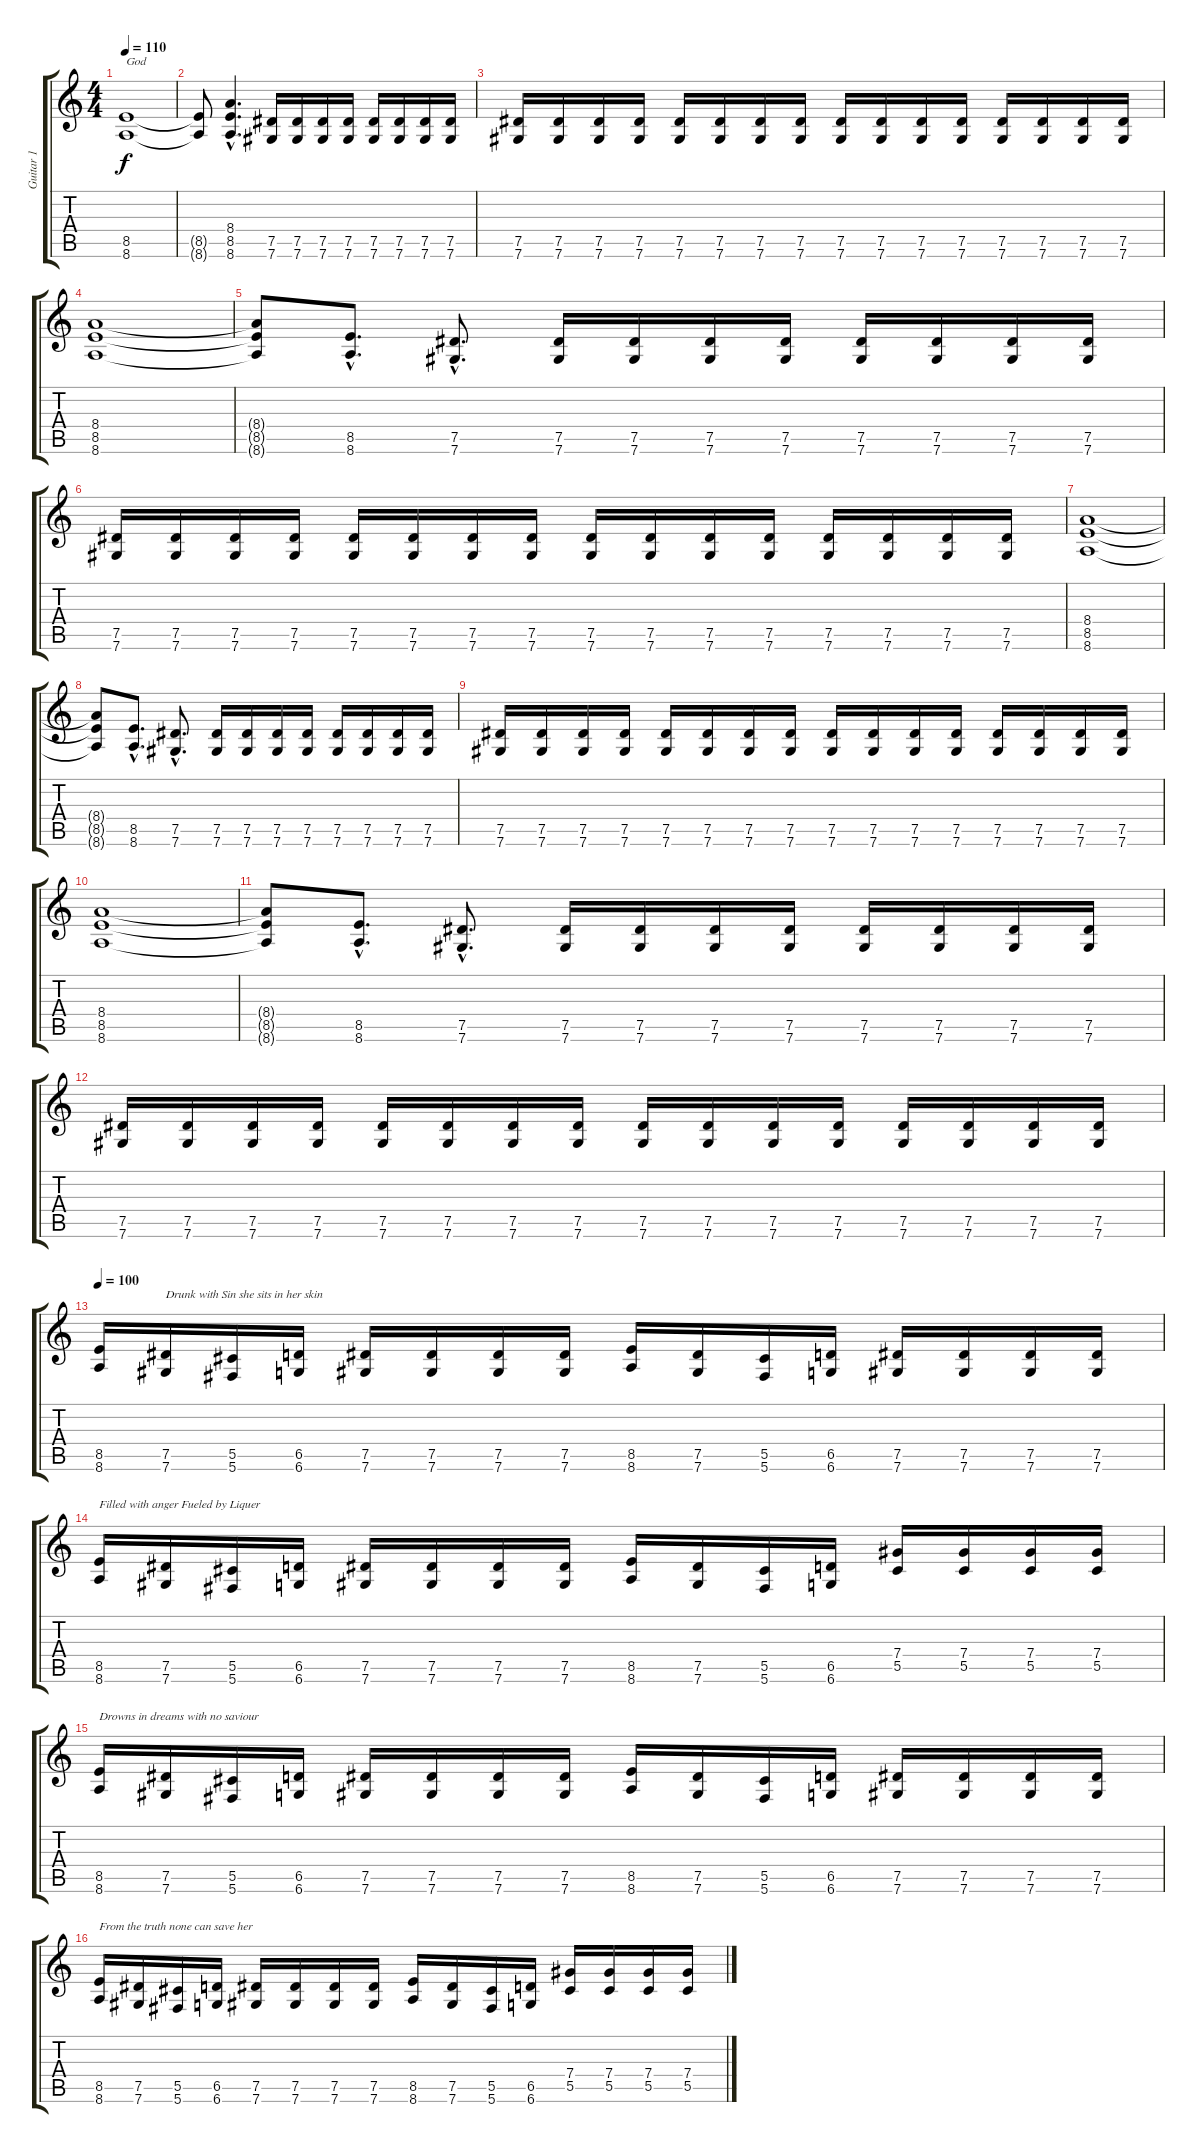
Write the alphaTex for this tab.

\track ("Guitar 1" "Guitar 1") {instrument distortionguitar}
\staff {score tabs}
\tuning (Eb4 Bb3 Gb3 Db3 Ab2 Db2) {hide}
\ts (4 4)
\tempo 110
\clef g2
\ks c
(8.5 8.6).1{txt "God" dy f instrument distortionguitar} |
(8.5{t} 8.6{t}).8 (8.4{hac} 8.5{hac} 8.6{hac}).4{d} (7.5 7.6).16 (7.5 7.6).16 (7.5 7.6).16 (7.5 7.6).16 (7.5 7.6).16 (7.5 7.6).16 (7.5 7.6).16 (7.5 7.6).16 |
(7.5 7.6).16 (7.5 7.6).16 (7.5 7.6).16 (7.5 7.6).16 (7.5 7.6).16 (7.5 7.6).16 (7.5 7.6).16 (7.5 7.6).16 (7.5 7.6).16 (7.5 7.6).16 (7.5 7.6).16 (7.5 7.6).16 (7.5 7.6).16 (7.5 7.6).16 (7.5 7.6).16 (7.5 7.6).16 |
(8.4 8.5 8.6).1 |
(8.4{t} 8.5{t} 8.6{t}).8 (8.5{hac} 8.6{hac}).8{d} (7.5{hac} 7.6{hac}).8{d} (7.5 7.6).16 (7.5 7.6).16 (7.5 7.6).16 (7.5 7.6).16 (7.5 7.6).16 (7.5 7.6).16 (7.5 7.6).16 (7.5 7.6).16 |
(7.5 7.6).16 (7.5 7.6).16 (7.5 7.6).16 (7.5 7.6).16 (7.5 7.6).16 (7.5 7.6).16 (7.5 7.6).16 (7.5 7.6).16 (7.5 7.6).16 (7.5 7.6).16 (7.5 7.6).16 (7.5 7.6).16 (7.5 7.6).16 (7.5 7.6).16 (7.5 7.6).16 (7.5 7.6).16 |
(8.4 8.5 8.6).1 |
(8.4{t} 8.5{t} 8.6{t}).8 (8.5{hac} 8.6{hac}).8{d} (7.5{hac} 7.6{hac}).8{d} (7.5 7.6).16 (7.5 7.6).16 (7.5 7.6).16 (7.5 7.6).16 (7.5 7.6).16 (7.5 7.6).16 (7.5 7.6).16 (7.5 7.6).16 |
(7.5 7.6).16 (7.5 7.6).16 (7.5 7.6).16 (7.5 7.6).16 (7.5 7.6).16 (7.5 7.6).16 (7.5 7.6).16 (7.5 7.6).16 (7.5 7.6).16 (7.5 7.6).16 (7.5 7.6).16 (7.5 7.6).16 (7.5 7.6).16 (7.5 7.6).16 (7.5 7.6).16 (7.5 7.6).16 |
(8.4 8.5 8.6).1 |
(8.4{t} 8.5{t} 8.6{t}).8 (8.5{hac} 8.6{hac}).8{d} (7.5{hac} 7.6{hac}).8{d} (7.5 7.6).16 (7.5 7.6).16 (7.5 7.6).16 (7.5 7.6).16 (7.5 7.6).16 (7.5 7.6).16 (7.5 7.6).16 (7.5 7.6).16 |
(7.5 7.6).16 (7.5 7.6).16 (7.5 7.6).16 (7.5 7.6).16 (7.5 7.6).16 (7.5 7.6).16 (7.5 7.6).16 (7.5 7.6).16 (7.5 7.6).16 (7.5 7.6).16 (7.5 7.6).16 (7.5 7.6).16 (7.5 7.6).16 (7.5 7.6).16 (7.5 7.6).16 (7.5 7.6).16 |
\tempo 100
(8.5 8.6).16 (7.5 7.6).16{txt "Drunk with Sin she sits in her skin"} (5.5 5.6).16 (6.5 6.6).16 (7.5 7.6).16 (7.5 7.6).16 (7.5 7.6).16 (7.5 7.6).16 (8.5 8.6).16 (7.5 7.6).16 (5.5 5.6).16 (6.5 6.6).16 (7.5 7.6).16 (7.5 7.6).16 (7.5 7.6).16 (7.5 7.6).16 |
(8.5 8.6).16{txt "Filled with anger Fueled by Liquer"} (7.5 7.6).16 (5.5 5.6).16 (6.5 6.6).16 (7.5 7.6).16 (7.5 7.6).16 (7.5 7.6).16 (7.5 7.6).16 (8.5 8.6).16 (7.5 7.6).16 (5.5 5.6).16 (6.5 6.6).16 (7.4 5.5).16 (7.4 5.5).16 (7.4 5.5).16 (7.4 5.5).16 |
(8.5 8.6).16{txt "Drowns in dreams with no saviour"} (7.5 7.6).16 (5.5 5.6).16 (6.5 6.6).16 (7.5 7.6).16 (7.5 7.6).16 (7.5 7.6).16 (7.5 7.6).16 (8.5 8.6).16 (7.5 7.6).16 (5.5 5.6).16 (6.5 6.6).16 (7.5 7.6).16 (7.5 7.6).16 (7.5 7.6).16 (7.5 7.6).16 |
(8.5 8.6).16{txt "From the truth none can save her"} (7.5 7.6).16 (5.5 5.6).16 (6.5 6.6).16 (7.5 7.6).16 (7.5 7.6).16 (7.5 7.6).16 (7.5 7.6).16 (8.5 8.6).16 (7.5 7.6).16 (5.5 5.6).16 (6.5 6.6).16 (7.4 5.5).16 (7.4 5.5).16 (7.4 5.5).16 (7.4 5.5).16
